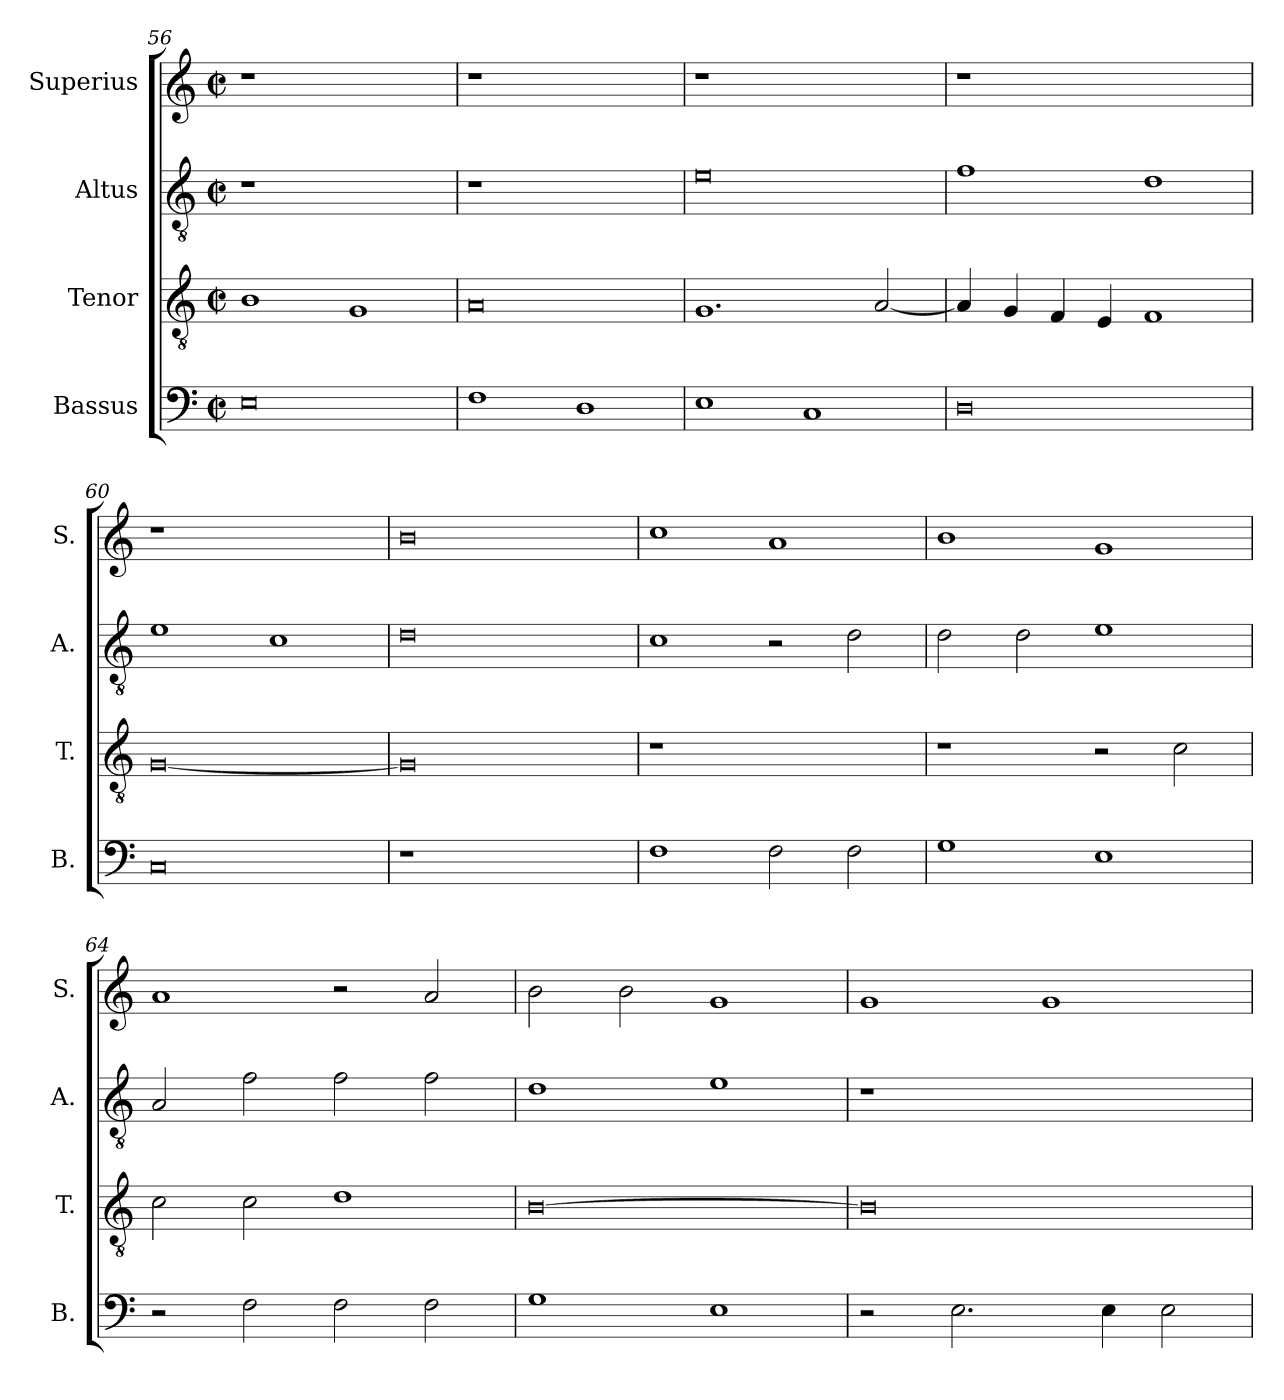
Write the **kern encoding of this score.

**kern	**kern	**kern	**kern
*part4	*part3	*part2	*part1
*staff4	*staff3	*staff2	*staff1
*I"Bassus	*I"Tenor	*I"Altus	*I"Superius
*I'B.	*I'T.	*I'A.	*I'S.
*clefF4	*clefGv2	*clefGv2	*clefG2
*	*ITrd7c12	*ITrd7c12	*
*k[]	*k[]	*k[]	*k[]
*C:	*C:	*C:	*C:
*M2/2	*M2/2	*M2/2	*M2/2
*met(c|)	*met(c|)	*met(c|)	*met(c|)
=56	=56	=56	=56
!	!	!LO:N:vis=1	!LO:N:vis=1
0Ei	1BBi	1r	1r
.	1GGi	1ryy	1ryy
=57	=57	=57	=57
!	!	!LO:N:vis=1	!LO:N:vis=1
1Fi	0AAi	1r	1r
1Di	.	1ryy	1ryy
=58	=58	=58	=58
!	!	!	!LO:N:vis=1
1Ei	1.GGi	0Ei	1r
1Ci	.	.	1ryy
.	[<2AAi/	.	.
=59	=59	=59	=59
!	!	!	!LO:N:vis=1
0Di	4AAi/]	1Fi	1r
.	4GGi/	.	.
.	4FFi/	.	.
.	4EEi/	.	.
.	1FFi	1Di	1ryy
=60	=60	=60	=60
!	!	!	!LO:N:vis=1
0Ci	[<0GGi	1Ei	1r
.	.	1Ci	1ryy
!!LO:LB:g=z
=61	=61	=61	=61
!LO:N:vis=1	!	!	!
1r	0GGi]	0Di	0bi
1ryy	.	.	.
=62	=62	=62	=62
!	!LO:N:vis=1	!	!
1Fi	1r	1Ci	1cci
2Fi\	1ryy	2r	1ai
2Fi\	.	2Di\	.
=63	=63	=63	=63
1Gi	1r	2Di\	1bi
.	.	2Di\	.
1Ei	2r	1Ei	1gi
.	2Ci\	.	.
=64	=64	=64	=64
2r	2Ci\	2AAi/	1ai
2Fi\	2Ci\	2Fi\	.
2Fi\	1Di	2Fi\	2r
2Fi\	.	2Fi\	2ai/
=65	=65	=65	=65
1Gi	[>0BBi	1Di	2bi\
.	.	.	2bi\
1Ei	.	1Ei	1gi
=66	=66	=66	=66
!	!	!LO:N:vis=1	!
2r	0BBi]	1r	1gi
2.Ei\	.	.	.
.	.	1ryy	1gi
4Ei\	.	.	.
2Ei\	.	.	.
=	=	=	=
*-	*-	*-	*-
